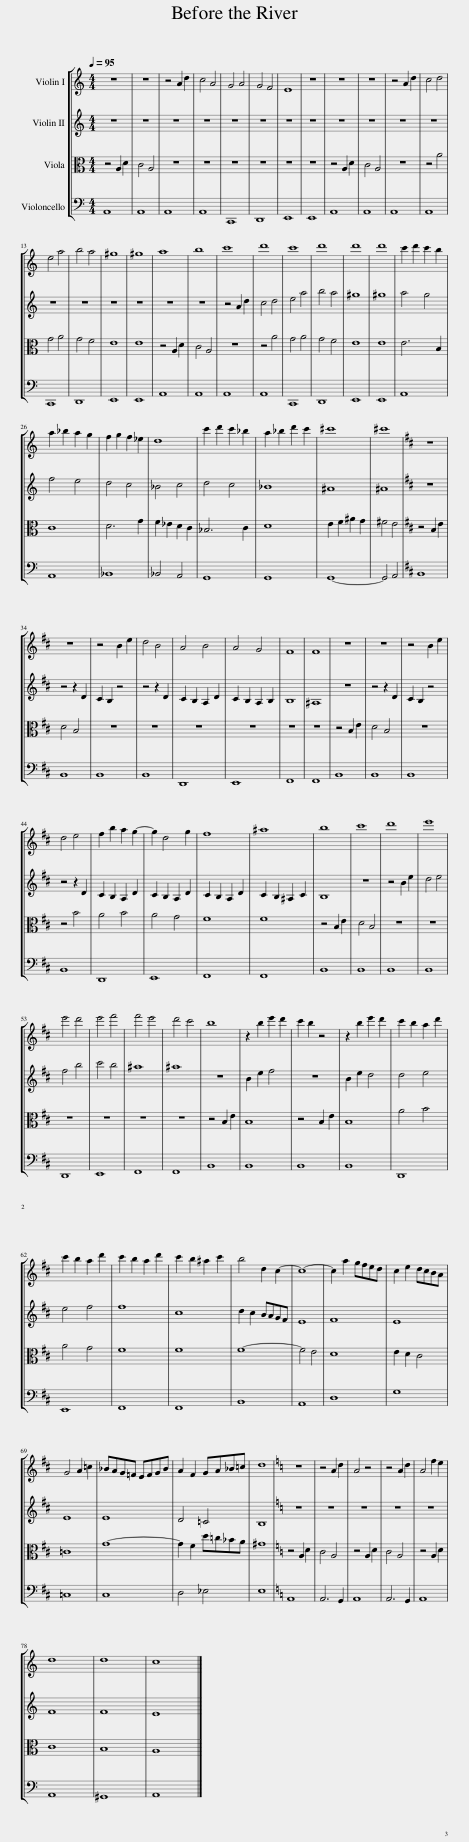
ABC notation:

X:1
%%score [ 1 2 3 4 ]
L:1/8
Q:1/4=95
M:4/4
I:linebreak $
K:C
V:1 treble
V:2 treble
V:3 alto
V:4 bass
V:1
 z8 | z8 | z4 A2 d2 | c4 A4 | G4 A4 | %5
 G4 F4 | E8 | z8 | z8 | z8 | %10
 z4 A2 d2 | c4 d4 |$ e4 a4 | b4 a4 | ^g8 | %15
 ^g8 | a8 | b8 | c'8 | d'8 | %20
 c'8 | d'8 | d'8 | d'8 | c'2 d'2 c'2 b2 |$ %25
 a2 _b2 a2 g2 | f2 g2 f2 _e2 | d8 | c'2 d'2 c'2 _b2 | a2 _b2 d'2 c'2 | %30
 ^c'8 | ^c'8 |[K:D] z8 |$ z8 | z4 B2 e2 | %35
 d4 B4 | A4 B4 | A4 G4 | F8 | F8 | %40
 z8 | z8 | z4 B2 e2 |$ d4 e4 | f2 b2 a2 g2- | %45
 g2 d4 g2 | f8 | ^a8 | b8 | c'8 | %50
 d'8 | e'8 |$ e'4 d'4 | e'4 f'4 | f'4 e'4 | %55
 d'4 c'4 | b8 | z2 b2 e'2 d'2 | c'2 b2 z4 | z2 b2 e'2 d'2 | %60
 c'2 b2 a2 d'2 |$ c'2 b2 a2 d'2 | c'2 b2 a2 d'2 | c'2 b2 ^a2 c'2 | b4 d2 c2- | %65
 c8- | c2 a2 gfed | c2 e2 dcBA |$ G4 A2 =c2 | _BAG=F EFGB | %70
 A2 F2 GA_B=c | d8 |[K:C] z8 | z4 A2 d2 | A4 z4 | %75
 z4 A2 d2 | A4 f2 e2 |$ d8 | d8 | c8 |] %80
V:2
 z8 | z8 | z8 | z8 | z8 | %5
 z8 | z8 | z8 | z8 | z8 | %10
 z8 | z8 |$ z8 | z8 | z8 | %15
 z8 | z8 | z8 | z4 A2 d2 | c4 d4 | %20
 e4 a4 | b4 a4 | ^g8 | ^g8 | a4 g4 |$ %25
 f4 e4 | d4 c4 | _B4 c4 | d4 c4 | _B8 | %30
 ^A8 | ^A8 |[K:D] z8 |$ z4 z2 D2 | C2 B,2 z4 | %35
 z4 z2 D2 | C2 B,2 A,2 D2 | C2 B,2 A,2 B,2 | B,8 | ^A,8 | %40
 z8 | z4 z2 D2 | C2 B,2 z4 |$ z4 z2 D2 | C2 B,2 A,2 D2 | %45
 C2 B,2 A,2 D2 | C2 B,2 A,2 D2 | C2 B,2 ^A,2 C2 | B,8 | z8 | %50
 z4 B2 e2 | d4 e4 |$ f4 b4 | c'4 b4 | ^a8 | %55
 ^a8 | z8 | B2 e2 f4 | z8 | B2 e2 d4 | %60
 d4 e4 |$ e4 f4 | f8 | c8 | d2 c2 BAGF | %65
 E8 | F8 | E8 |$ E8 | E8 | %70
 D4 =C4 | B,8 |[K:C] z8 | z8 | z8 | %75
 z8 | z8 |$ F8 | F8 | E8 |] %80
V:3
 z4 A,2 D2 | C4 A,4 | z8 | z8 | z8 | %5
 z8 | z8 | z8 | z4 A,2 D2 | C4 A,4 | %10
 z8 | z4 A4 |$ G4 A4 | G4 F4 | E8 | %15
 E8 | z4 A,2 D2 | C4 A,4 | z8 | z4 A4 | %20
 G4 A4 | G4 F4 | E8 | E8 | E6 B,2 |$ %25
 C8 | D6 G2 | F2 _E2 D2 C2 | _B,6 C2 | D8 | %30
 E2 F2 ^A2 G2 | ^F4 E4 |[K:D] z4 B,2 E2 |$ D4 B,4 | z8 | %35
 z8 | z8 | z8 | z8 | z8 | %40
 z4 B,2 E2 | D4 B,4 | z8 |$ z4 B4 | A4 B4 | %45
 A4 G4 | F8 | F8 | z4 B,2 E2 | D4 B,4 | %50
 z8 | z8 |$ z8 | z8 | z8 | %55
 z8 | z4 B,2 E2 | B,8 | z4 B,2 E2 | B,8 | %60
 A4 B4 |$ A4 G4 | F8 | F8 | F8- | %65
 F4 E4 | D8 | E2 D2 C4 |$ =C8 | G8- | %70
 G2 F2 d=c_BA | ^G8 |[K:C] z4 A,2 D2 | C4 A,4 | z4 A,2 D2 | %75
 C4 A,4 | z4 A,2 D2 |$ C8 | B,8 | A,8 |] %80
V:4
 A,,8 | A,,8 | A,,8 | A,,8 | C,,8 | %5
 D,,8 | E,,8 | E,,8 | A,,8 | A,,8 | %10
 A,,8 | A,,8 |$ C,,8 | D,,8 | E,,8 | %15
 E,,8 | A,,8 | A,,8 | A,,8 | A,,8 | %20
 C,,8 | D,,8 | E,,8 | E,,8 | A,,8 |$ %25
 A,,8 | _B,,8 | _B,,4 A,,4 | G,,8 | G,,8 | %30
 G,,8- | G,,4 A,,4 |[K:D] B,,8 |$ B,,8 | B,,8 | %35
 B,,8 | D,,8 | E,,8 | F,,8 | F,,8 | %40
 B,,8 | B,,8 | B,,8 |$ B,,8 | D,,8 | %45
 E,,8 | F,,8 | F,,8 | B,,8 | B,,8 | %50
 B,,8 | B,,8 |$ D,,8 | E,,8 | F,,8 | %55
 F,,8 | B,,8 | B,,8 | B,,8 | B,,8 | %60
 D,,8 |$ E,,8 | F,,8 | F,,8 | B,,8 | %65
 A,,8 | D,8 | G,8 |$ =C,8 | C,8 | %70
 D,4 _E,4 | E,8 |[K:C] A,,8 | A,,6 G,,2 | A,,8 | %75
 A,,6 G,,2 | A,,8 |$ A,,8 | ^G,,8 | A,,8 |] %80
